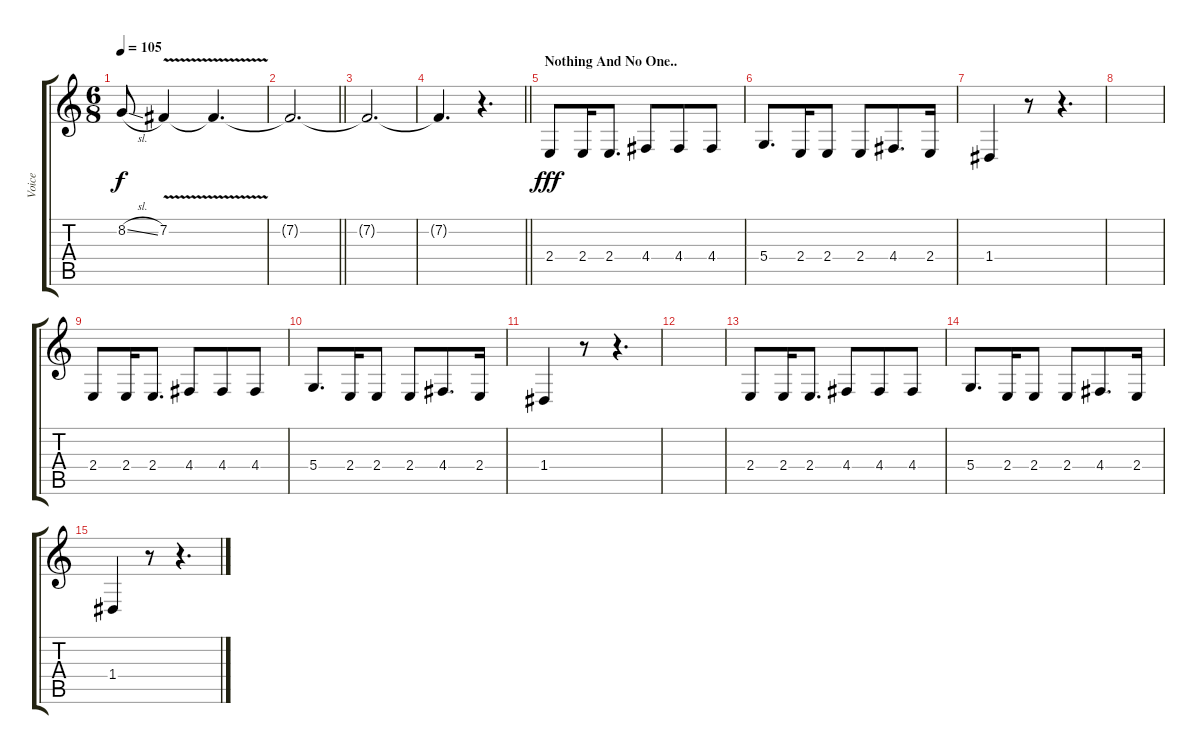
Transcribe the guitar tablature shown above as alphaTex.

\track ("Voice" "Voice") {instrument stringensemble1}
\staff {score tabs}
\tuning (E4 B3 G3 D3 A2 E2) {hide}
\ts (6 8)
\tempo 105
\clef g2
\ks c
8.2{sl}.8{dy f} 7.2{v}.4 7.2{t}.4{d} |
\barLineRight lightlight
7.2{t}.2{d} |
7.2{t}.2{d} |
\barLineRight lightlight
7.2{t}.4{d} r.4{d} |
\section ("" "Nothing And No One..")
2.4.8{dy fff} 2.4.16 2.4.8{d} 4.4.8 4.4.8 4.4.8 |
5.4.8{d} 2.4.16 2.4.8 2.4.8 4.4.8{d} 2.4.16 |
1.4.4 r.8 r.4{d} |
|
2.4.8 2.4.16 2.4.8{d} 4.4.8 4.4.8 4.4.8 |
5.4.8{d} 2.4.16 2.4.8 2.4.8 4.4.8{d} 2.4.16 |
1.4.4 r.8 r.4{d} |
|
2.4.8 2.4.16 2.4.8{d} 4.4.8 4.4.8 4.4.8 |
5.4.8{d} 2.4.16 2.4.8 2.4.8 4.4.8{d} 2.4.16 |
1.4.4 r.8 r.4{d}
